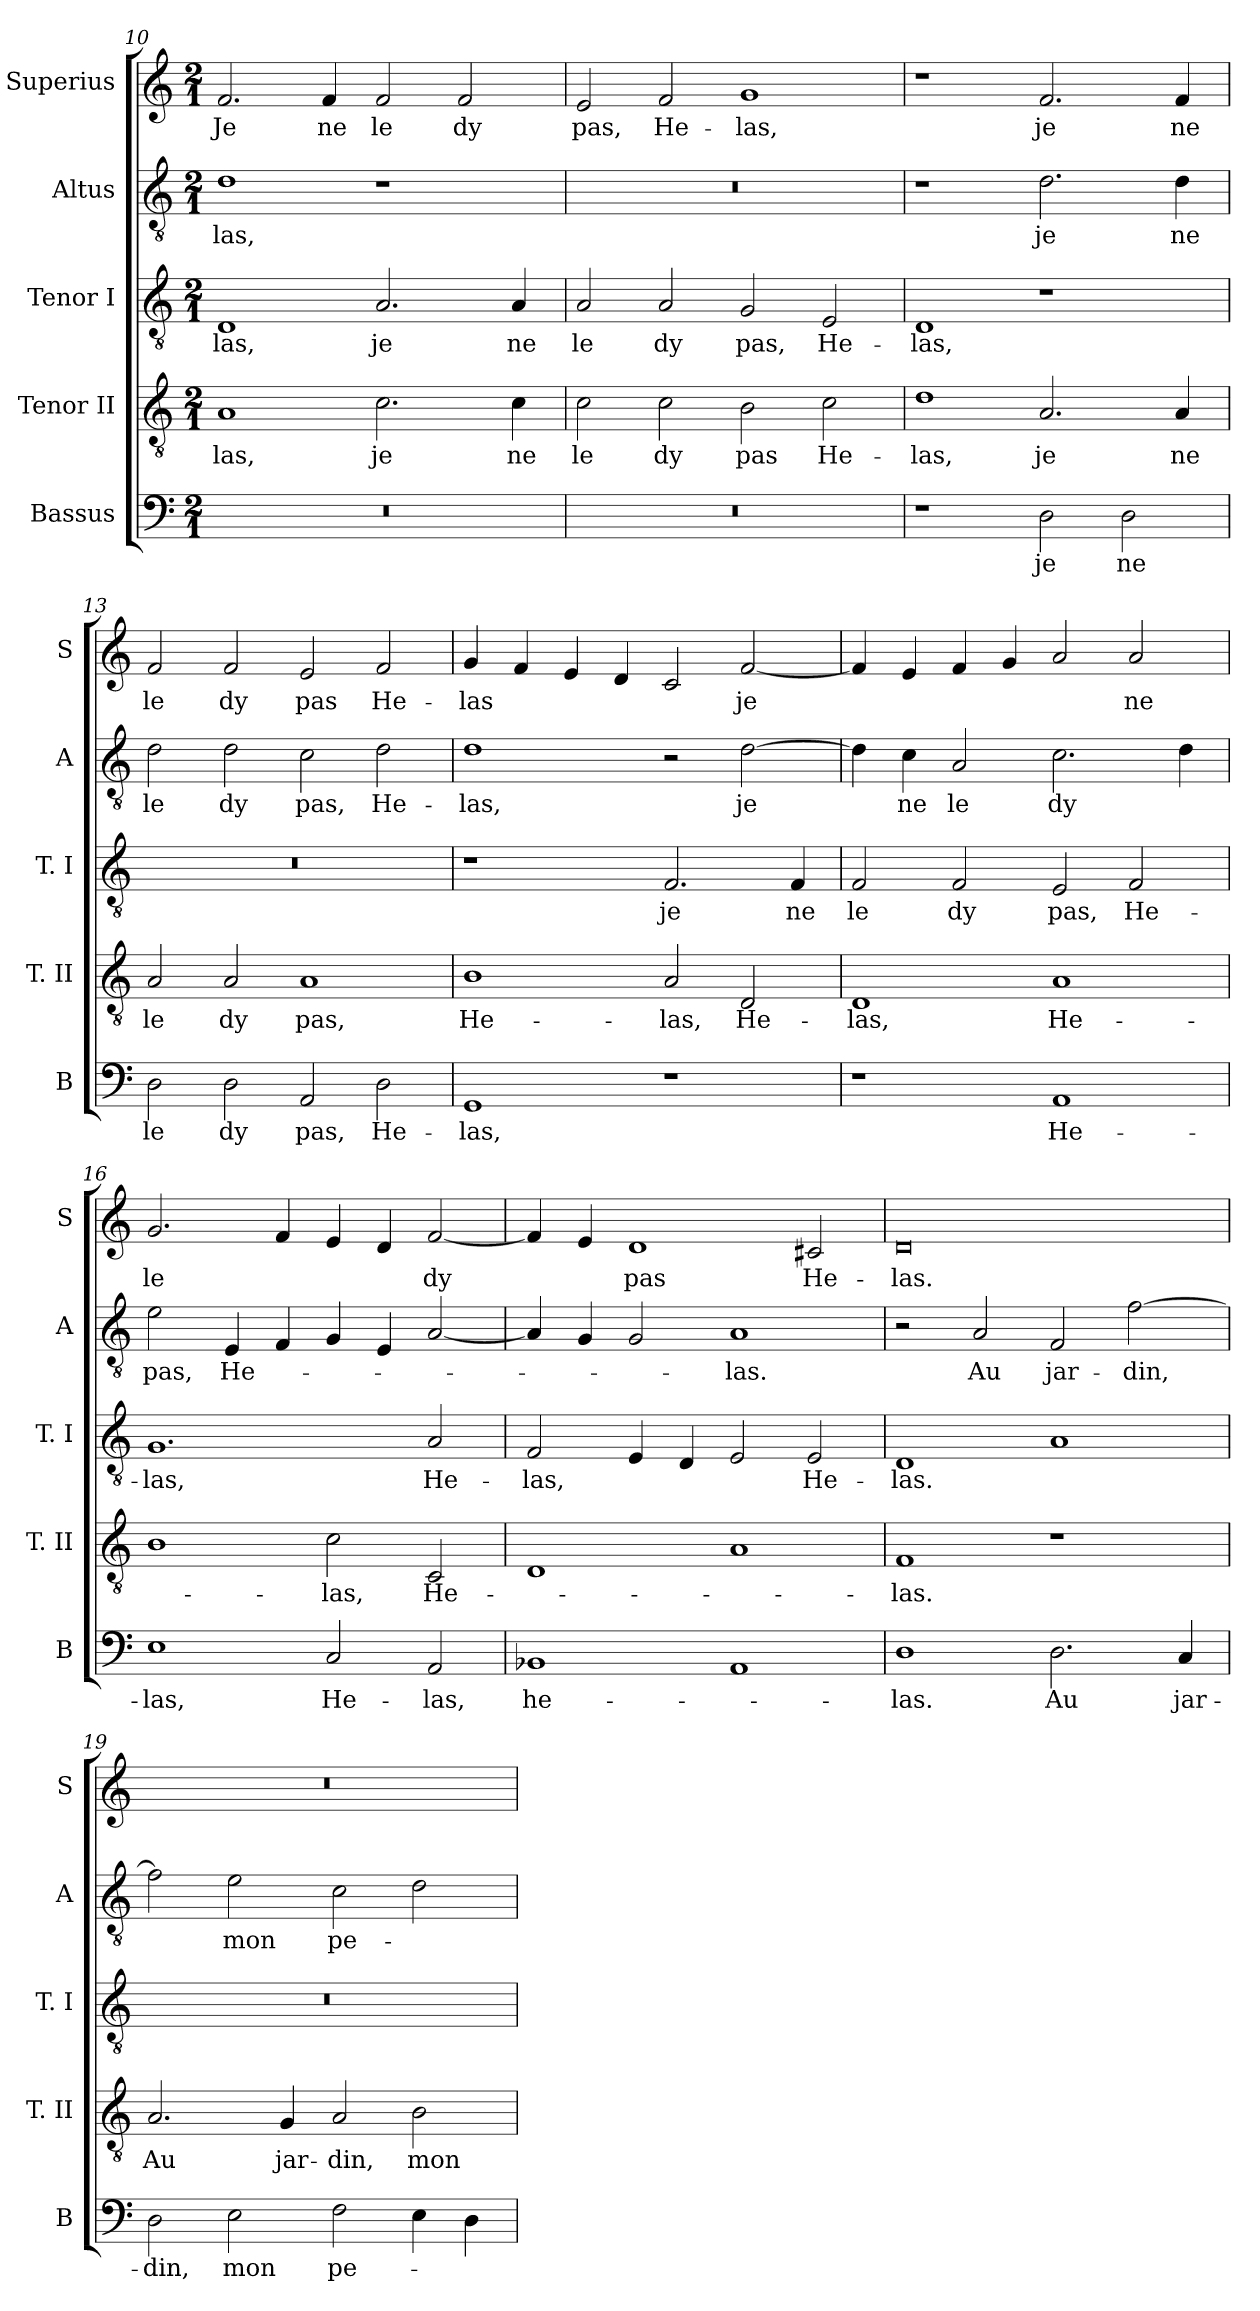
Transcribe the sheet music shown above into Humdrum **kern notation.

**kern	**text	**kern	**text	**kern	**text	**kern	**text	**kern	**text
*part5	*part5	*part4	*part4	*part3	*part3	*part2	*part2	*part1	*part1
*staff5	*staff5	*staff4	*staff4	*staff3	*staff3	*staff2	*staff2	*staff1	*staff1
*I"Bassus	*	*I"Tenor II	*	*I"Tenor I	*	*I"Altus	*	*I"Superius	*
*I'B	*	*I'T. II	*	*I'T. I	*	*I'A	*	*I'S	*
*clefF4	*	*clefGv2	*	*clefGv2	*	*clefGv2	*	*clefG2	*
*k[]	*	*k[]	*	*k[]	*	*k[]	*	*k[]	*
*C:	*	*C:	*	*C:	*	*C:	*	*C:	*
*M2/1	*	*M2/1	*	*M2/1	*	*M2/1	*	*M2/1	*
=10	=10	=10	=10	=10	=10	=10	=10	=10	=10
0r	.	1A	-las,	1D	-las,	1d	-las,	2.f	Je
.	.	.	.	.	.	.	.	4f	ne
.	.	2.c	je	2.A	je	1r	.	2f	le
.	.	.	.	.	.	.	.	2f	dy
.	.	4c	ne	4A	ne	.	.	.	.
=11	=11	=11	=11	=11	=11	=11	=11	=11	=11
0r	.	2c	le	2A	le	0r	.	2e	pas,
.	.	2c	dy	2A	dy	.	.	2f	He-
.	.	2B	pas	2G	pas,	.	.	1g	-las,
.	.	2c	He-	2E	He-	.	.	.	.
=12	=12	=12	=12	=12	=12	=12	=12	=12	=12
1r	.	1d	-las,	1D	-las,	1r	.	1r	.
2D	je	2.A	je	1r	.	2.d	je	2.f	je
2D	ne	.	.	.	.	.	.	.	.
.	.	4A	ne	.	.	4d	ne	4f	ne
=13	=13	=13	=13	=13	=13	=13	=13	=13	=13
2D	le	2A	le	0r	.	2d	le	2f	le
2D	dy	2A	dy	.	.	2d	dy	2f	dy
2AA	pas,	1A	pas,	.	.	2c	pas,	2e	pas
2D	He-	.	.	.	.	2d	He-	2f	He-
=14	=14	=14	=14	=14	=14	=14	=14	=14	=14
1GG	-las,	1B	He-	1r	.	1d	-las,	4g	-las
.	.	.	.	.	.	.	.	4f	.
.	.	.	.	.	.	.	.	4e	.
.	.	.	.	.	.	.	.	4d	.
1r	.	2A	-las,	2.F	je	2r	.	2c	.
.	.	2D	He-	.	.	[2d	je	[2f	je
.	.	.	.	4F	ne	.	.	.	.
=15	=15	=15	=15	=15	=15	=15	=15	=15	=15
1r	.	1D	-las,	2F	le	4d]	.	4f]	.
.	.	.	.	.	.	4c	ne	4e	.
.	.	.	.	2F	dy	2A	le	4f	.
.	.	.	.	.	.	.	.	4g	.
1AA	He-	1A	He-	2E	pas,	2.c	dy	2a	.
.	.	.	.	2F	He-	.	.	2a	ne
.	.	.	.	.	.	4d	.	.	.
=16	=16	=16	=16	=16	=16	=16	=16	=16	=16
1E	-las,	1B	.	1.G	-las,	2e	pas,	2.g	le
.	.	.	.	.	.	4E	He-	.	.
.	.	.	.	.	.	4F	.	4f	.
2C	He-	2c	-las,	.	.	4G	.	4e	.
.	.	.	.	.	.	4E	.	4d	.
2AA	-las,	2C	He-	2A	He-	[2A	.	[2f	dy
=17	=17	=17	=17	=17	=17	=17	=17	=17	=17
1BB-X	he-	1D	.	2F	-las,	4A]	.	4f]	.
.	.	.	.	.	.	4G	.	4e	.
.	.	.	.	4E	.	2G	.	1d	pas
.	.	.	.	4D	.	.	.	.	.
1AA	.	1A	.	2E	.	1A	-las.	.	.
.	.	.	.	2E	He-	.	.	2c#X	He-
=18	=18	=18	=18	=18	=18	=18	=18	=18	=18
1D	-las.	1F	-las.	1D	-las.	2r	.	0d	-las.
.	.	.	.	.	.	2A	Au	.	.
2.D	Au	1r	.	1A	.	2F	jar-	.	.
.	.	.	.	.	.	[2f	-din,	.	.
4C	jar-	.	.	.	.	.	.	.	.
=19	=19	=19	=19	=19	=19	=19	=19	=19	=19
2D	-din,	2.A	Au	0r	.	2f]	.	0r	.
2E	mon	.	.	.	.	2e	mon	.	.
.	.	4G	jar-	.	.	.	.	.	.
2F	pe-	2A	-din,	.	.	2c	pe-	.	.
4E	.	2B	mon	.	.	2d	.	.	.
4D	.	.	.	.	.	.	.	.	.
=	=	=	=	=	=	=	=	=	=
*-	*-	*-	*-	*-	*-	*-	*-	*-	*-
